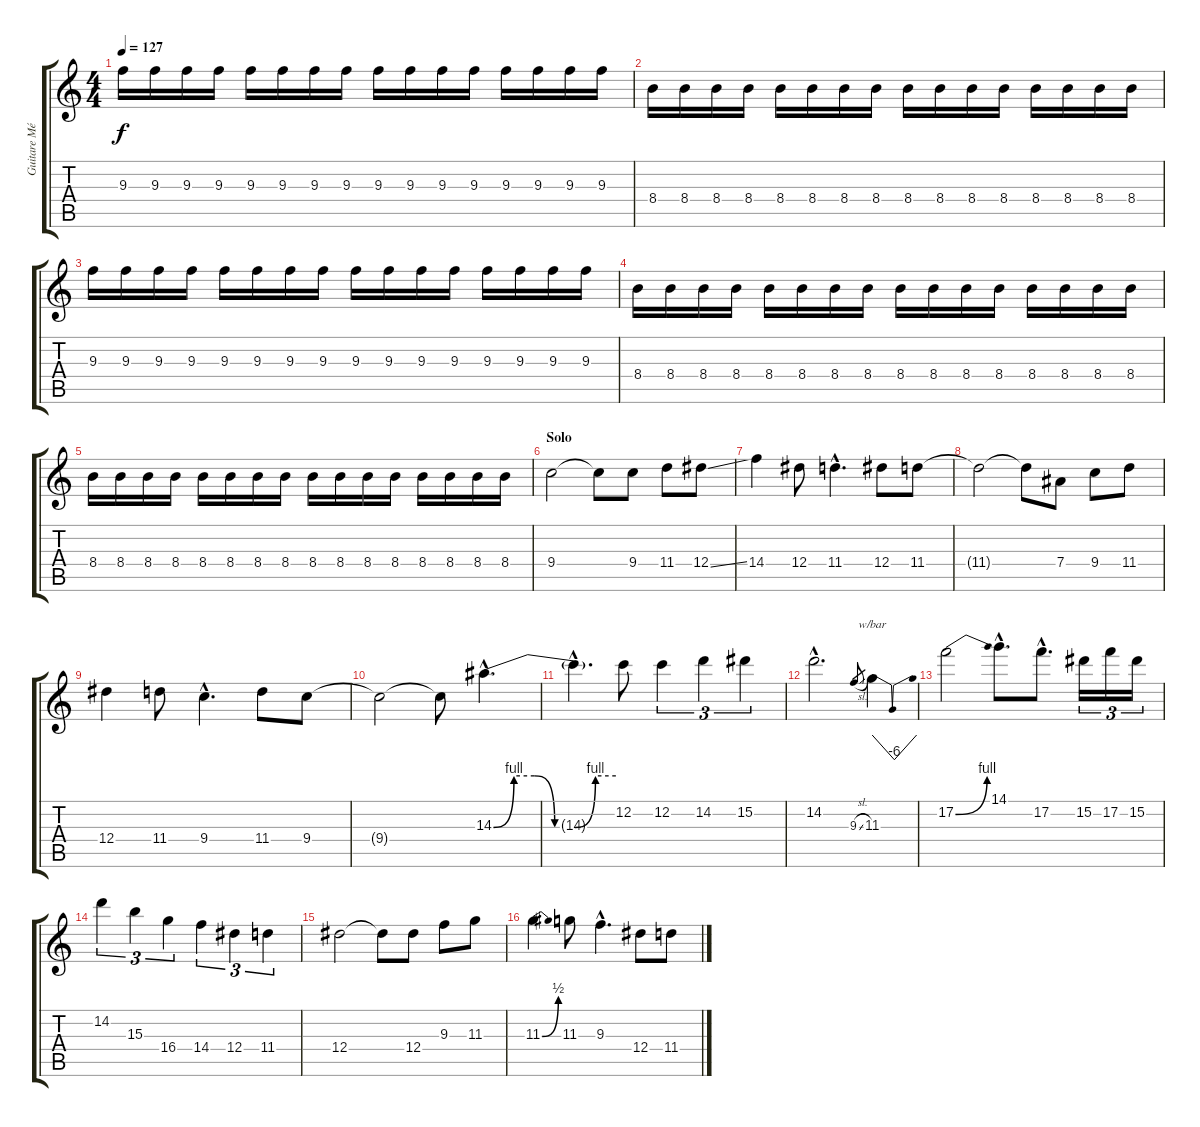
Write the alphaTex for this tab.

\track ("Guitare Mélodique" "Guitare Mé") {instrument overdrivenguitar}
\staff {score tabs}
\tuning (F4 C4 Ab3 Eb3 Bb2 F2) {hide}
\ts (4 4)
\tempo 127
\clef g2
\ks c
9.3.16{dy f} 9.3.16 9.3.16 9.3.16 9.3.16 9.3.16 9.3.16 9.3.16 9.3.16 9.3.16 9.3.16 9.3.16 9.3.16 9.3.16 9.3.16 9.3.16 |
8.4.16 8.4.16 8.4.16 8.4.16 8.4.16 8.4.16 8.4.16 8.4.16 8.4.16 8.4.16 8.4.16 8.4.16 8.4.16 8.4.16 8.4.16 8.4.16 |
9.3.16 9.3.16 9.3.16 9.3.16 9.3.16 9.3.16 9.3.16 9.3.16 9.3.16 9.3.16 9.3.16 9.3.16 9.3.16 9.3.16 9.3.16 9.3.16 |
8.4.16 8.4.16 8.4.16 8.4.16 8.4.16 8.4.16 8.4.16 8.4.16 8.4.16 8.4.16 8.4.16 8.4.16 8.4.16 8.4.16 8.4.16 8.4.16 |
8.4.16 8.4.16 8.4.16 8.4.16 8.4.16 8.4.16 8.4.16 8.4.16 8.4.16 8.4.16 8.4.16 8.4.16 8.4.16 8.4.16 8.4.16 8.4.16 |
\section ("" "Solo")
9.4.2 9.4{t}.8 9.4.8 11.4.8 12.4{ss}.8 |
14.4.4 12.4.8 11.4{hac}.4{d} 12.4.8 11.4.8 |
11.4{t}.2 11.4{t}.8 7.4.8 9.4.8 11.4.8 |
12.4.4 11.4.8 9.4{hac}.4{d} 11.4.8 9.4.8 |
9.4{t}.2 9.4{t}.8 14.3{be (custom 0 0 10 4 20 4 30 0 40 0 50 4 60 4) hac}.4{d} |
14.3{hac t}.4{d} 12.2.8 12.2.4{tu (3 2)} 14.2.4{tu (3 2)} 15.2.4{tu (3 2)} |
14.2{hac}.2{d} 9.3{sl}.8{gr} 11.3.4{tbe (dip default 0 0 30 -24 60 0)} |
17.2{be (bend 0 0 60 4)}.2 14.1{hac}.8{d} 17.2{hac}.8{d} 15.2.16{tu (3 2)} 17.2.16{tu (3 2)} 15.2.16{tu (3 2)} |
14.2.4{tu (3 2)} 15.3.4{tu (3 2)} 16.4.4{tu (3 2)} 14.4.4{tu (3 2)} 12.4.4{tu (3 2)} 11.4.4{tu (3 2)} |
12.4.2 12.4{t}.8 12.4.8 9.3.8 11.3.8 |
11.3{be (bend 0 0 60 2)}.4 11.3.8 9.3{hac}.4{d} 12.4.8 11.4.8
